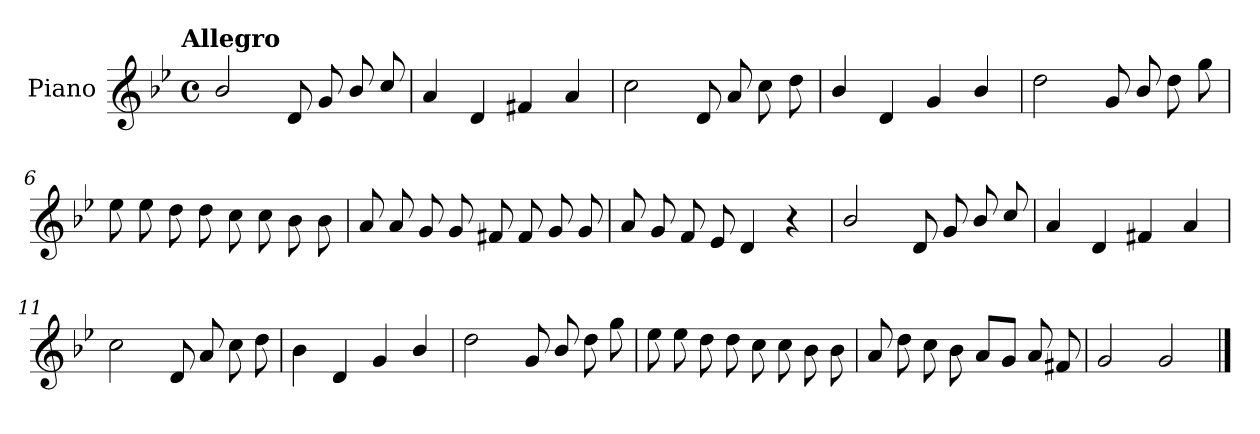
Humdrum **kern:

**kern
*part1
*staff1
*I"Piano
*I'Pno.
*clefG2
*k[b-e-]
!!LO:TX:omd:t=Allegro
*M4/4
*met(c)
*MM144
=1
2b-/
8d/
8g/
8b-/
8cc/
=2
4a/
4d/
4f#X/
4a/
=3
2cc\
8d/
8a/
8cc\
8dd\
=4
4b-/
4d/
4g/
4b-/
!!LO:LB:g=z
=5
2dd\
8g/
8b-/
8dd\
8gg\
=6
8ee-\
8ee-\
8dd\
8dd\
8cc\
8cc\
8b-\
8b-\
=7
8a/
8a/
8g/
8g/
8f#X/
8f#/
8g/
8g/
=8
8a/
8g/
8f/
8e-/
4d/
4r
!!LO:LB:g=z
=9
2b-/
8d/
8g/
8b-/
8cc/
=10
4a/
4d/
4f#X/
4a/
=11
2cc\
8d/
8a/
8cc\
8dd\
=12
4b-\
4d/
4g/
4b-/
=13
2dd\
8g/
8b-/
8dd\
8gg\
!!LO:LB:g=z
=14
8ee-\
8ee-\
8dd\
8dd\
8cc\
8cc\
8b-\
8b-\
=15
8a/
8dd\
8cc\
8b-\
8a/L
8g/J
8a/
8f#X/
=16
2g/
2g/
==
*-
